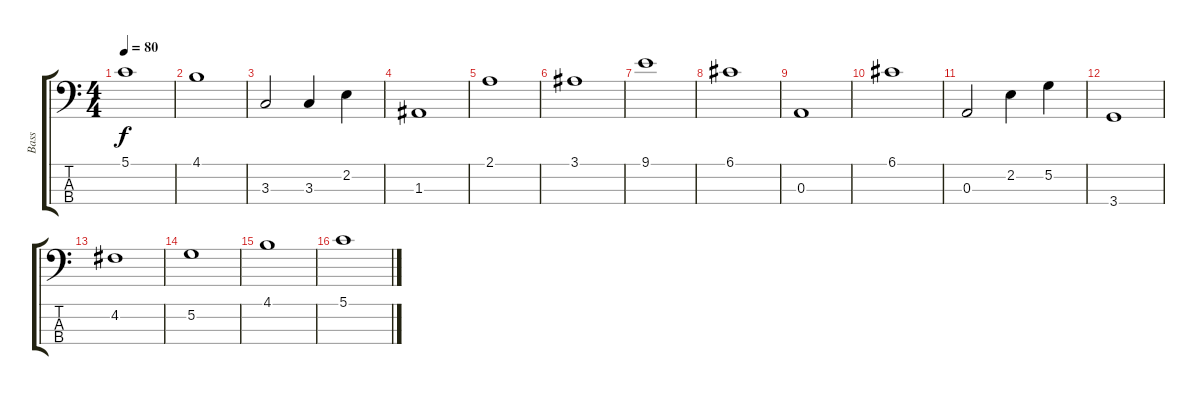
\track ("Bass" "Bass") {instrument electricbassfinger}
\staff {score tabs}
\tuning (G2 D2 A1 E1) {hide}
\ts (4 4)
\tempo 80
\clef f4
\ks c
5.1.1{dy f} |
4.1.1 |
3.3.2 3.3.4 2.2.4 |
1.3.1 |
2.1.1 |
3.1.1 |
9.1.1 |
6.1.1 |
0.3.1 |
6.1.1 |
0.3.2 2.2.4 5.2.4 |
3.4.1 |
4.2.1 |
5.2.1 |
4.1.1 |
5.1.1
